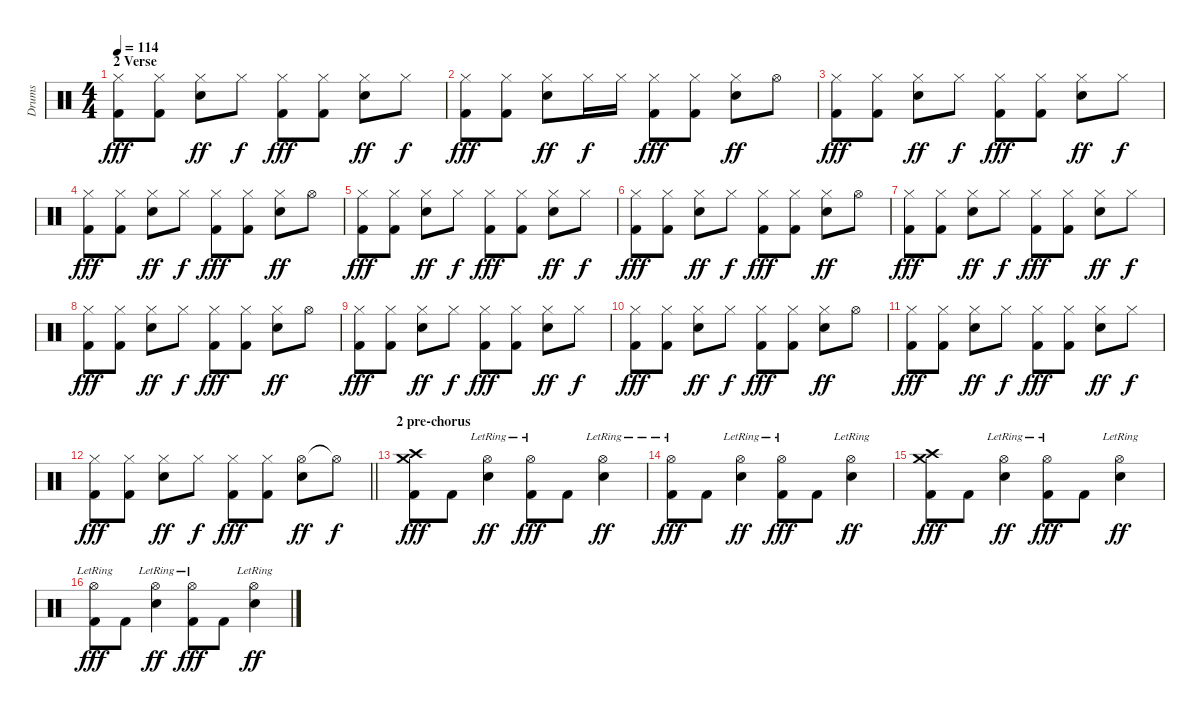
\track ("Drums" "Drums") {instrument percussion}
\staff {score}
\articulation defaults
\ts (4 4)
\section ("" "2 Verse")
\tempo 114
\clef neutral
\ks c
("Hi-Hat (closed)" "Kick (hit) 2").8{dy fff} ("Hi-Hat (closed)" "Kick (hit) 2").8 ("Hi-Hat (closed)" "Electric Snare (hit)").8{dy ff} "Hi-Hat (closed)".8{dy f} ("Hi-Hat (closed)" "Kick (hit) 2").8{dy fff} ("Hi-Hat (closed)" "Kick (hit) 2").8 ("Hi-Hat (closed)" "Electric Snare (hit)").8{dy ff} "Hi-Hat (closed)".8{dy f} |
("Hi-Hat (closed)" "Kick (hit) 2").8{dy fff} ("Hi-Hat (closed)" "Kick (hit) 2").8 ("Hi-Hat (closed)" "Electric Snare (hit)").8{dy ff} "Hi-Hat (closed)".16{dy f} "Hi-Hat (closed)".16 ("Hi-Hat (closed)" "Kick (hit) 2").8{dy fff} ("Hi-Hat (closed)" "Kick (hit) 2").8 ("Hi-Hat (closed)" "Electric Snare (hit)").8{dy ff} "Hi-Hat (open)".8 |
("Hi-Hat (closed)" "Kick (hit) 2").8{dy fff} ("Hi-Hat (closed)" "Kick (hit) 2").8 ("Hi-Hat (closed)" "Electric Snare (hit)").8{dy ff} "Hi-Hat (closed)".8{dy f} ("Hi-Hat (closed)" "Kick (hit) 2").8{dy fff} ("Hi-Hat (closed)" "Kick (hit) 2").8 ("Hi-Hat (closed)" "Electric Snare (hit)").8{dy ff} "Hi-Hat (closed)".8{dy f} |
("Hi-Hat (closed)" "Kick (hit) 2").8{dy fff} ("Hi-Hat (closed)" "Kick (hit) 2").8 ("Hi-Hat (closed)" "Electric Snare (hit)").8{dy ff} "Hi-Hat (closed)".8{dy f} ("Hi-Hat (closed)" "Kick (hit) 2").8{dy fff} ("Hi-Hat (closed)" "Kick (hit) 2").8 ("Hi-Hat (closed)" "Electric Snare (hit)").8{dy ff} "Hi-Hat (open)".8 |
("Hi-Hat (closed)" "Kick (hit) 2").8{dy fff} ("Hi-Hat (closed)" "Kick (hit) 2").8 ("Hi-Hat (closed)" "Electric Snare (hit)").8{dy ff} "Hi-Hat (closed)".8{dy f} ("Hi-Hat (closed)" "Kick (hit) 2").8{dy fff} ("Hi-Hat (closed)" "Kick (hit) 2").8 ("Hi-Hat (closed)" "Electric Snare (hit)").8{dy ff} "Hi-Hat (closed)".8{dy f} |
("Hi-Hat (closed)" "Kick (hit) 2").8{dy fff} ("Hi-Hat (closed)" "Kick (hit) 2").8 ("Hi-Hat (closed)" "Electric Snare (hit)").8{dy ff} "Hi-Hat (closed)".8{dy f} ("Hi-Hat (closed)" "Kick (hit) 2").8{dy fff} ("Hi-Hat (closed)" "Kick (hit) 2").8 ("Hi-Hat (closed)" "Electric Snare (hit)").8{dy ff} "Hi-Hat (open)".8 |
("Hi-Hat (closed)" "Kick (hit) 2").8{dy fff} ("Hi-Hat (closed)" "Kick (hit) 2").8 ("Hi-Hat (closed)" "Electric Snare (hit)").8{dy ff} "Hi-Hat (closed)".8{dy f} ("Hi-Hat (closed)" "Kick (hit) 2").8{dy fff} ("Hi-Hat (closed)" "Kick (hit) 2").8 ("Hi-Hat (closed)" "Electric Snare (hit)").8{dy ff} "Hi-Hat (closed)".8{dy f} |
("Hi-Hat (closed)" "Kick (hit) 2").8{dy fff} ("Hi-Hat (closed)" "Kick (hit) 2").8 ("Hi-Hat (closed)" "Electric Snare (hit)").8{dy ff} "Hi-Hat (closed)".8{dy f} ("Hi-Hat (closed)" "Kick (hit) 2").8{dy fff} ("Hi-Hat (closed)" "Kick (hit) 2").8 ("Hi-Hat (closed)" "Electric Snare (hit)").8{dy ff} "Hi-Hat (open)".8 |
("Hi-Hat (closed)" "Kick (hit) 2").8{dy fff} ("Hi-Hat (closed)" "Kick (hit) 2").8 ("Hi-Hat (closed)" "Electric Snare (hit)").8{dy ff} "Hi-Hat (closed)".8{dy f} ("Hi-Hat (closed)" "Kick (hit) 2").8{dy fff} ("Hi-Hat (closed)" "Kick (hit) 2").8 ("Hi-Hat (closed)" "Electric Snare (hit)").8{dy ff} "Hi-Hat (closed)".8{dy f} |
("Hi-Hat (closed)" "Kick (hit) 2").8{dy fff} ("Hi-Hat (closed)" "Kick (hit) 2").8 ("Hi-Hat (closed)" "Electric Snare (hit)").8{dy ff} "Hi-Hat (closed)".8{dy f} ("Hi-Hat (closed)" "Kick (hit) 2").8{dy fff} ("Hi-Hat (closed)" "Kick (hit) 2").8 ("Hi-Hat (closed)" "Electric Snare (hit)").8{dy ff} "Hi-Hat (open)".8 |
("Hi-Hat (closed)" "Kick (hit) 2").8{dy fff} ("Hi-Hat (closed)" "Kick (hit) 2").8 ("Hi-Hat (closed)" "Electric Snare (hit)").8{dy ff} "Hi-Hat (closed)".8{dy f} ("Hi-Hat (closed)" "Kick (hit) 2").8{dy fff} ("Hi-Hat (closed)" "Kick (hit) 2").8 ("Hi-Hat (closed)" "Electric Snare (hit)").8{dy ff} "Hi-Hat (closed)".8{dy f} |
\barLineRight lightlight
("Hi-Hat (closed)" "Kick (hit) 2").8{dy fff} ("Hi-Hat (closed)" "Kick (hit) 2").8 ("Hi-Hat (closed)" "Electric Snare (hit)").8{dy ff} "Hi-Hat (closed)".8{dy f} ("Hi-Hat (closed)" "Kick (hit) 2").8{dy fff} ("Hi-Hat (closed)" "Kick (hit) 2").8 ("Hi-Hat (open)" "Electric Snare (hit)").8{dy ff} "Hi-Hat (open)"{t}.8{dy f} |
\section ("" "2 pre-chorus")
("Crash high (hit)" "Crash medium (hit)" "Kick (hit) 2").8{dy fff} "Kick (hit) 2".8 ("Hi-Hat (open)"{lr} "Electric Snare (hit)").4{dy ff} ("Hi-Hat (open)"{lr} "Kick (hit) 2").8{dy fff} "Kick (hit) 2".8 ("Hi-Hat (open)"{lr} "Electric Snare (hit)").4{dy ff} |
("Hi-Hat (open)"{lr} "Kick (hit) 2").8{dy fff} "Kick (hit) 2".8 ("Hi-Hat (open)"{lr} "Electric Snare (hit)").4{dy ff} ("Hi-Hat (open)"{lr} "Kick (hit) 2").8{dy fff} "Kick (hit) 2".8 ("Hi-Hat (open)"{lr} "Electric Snare (hit)").4{dy ff} |
("Crash high (hit)" "Crash medium (hit)" "Kick (hit) 2").8{dy fff} "Kick (hit) 2".8 ("Hi-Hat (open)"{lr} "Electric Snare (hit)").4{dy ff} ("Hi-Hat (open)"{lr} "Kick (hit) 2").8{dy fff} "Kick (hit) 2".8 ("Hi-Hat (open)"{lr} "Electric Snare (hit)").4{dy ff} |
("Hi-Hat (open)"{lr} "Kick (hit) 2").8{dy fff} "Kick (hit) 2".8 ("Hi-Hat (open)"{lr} "Electric Snare (hit)").4{dy ff} ("Hi-Hat (open)"{lr} "Kick (hit) 2").8{dy fff} "Kick (hit) 2".8 ("Hi-Hat (open)"{lr} "Electric Snare (hit)").4{dy ff}
